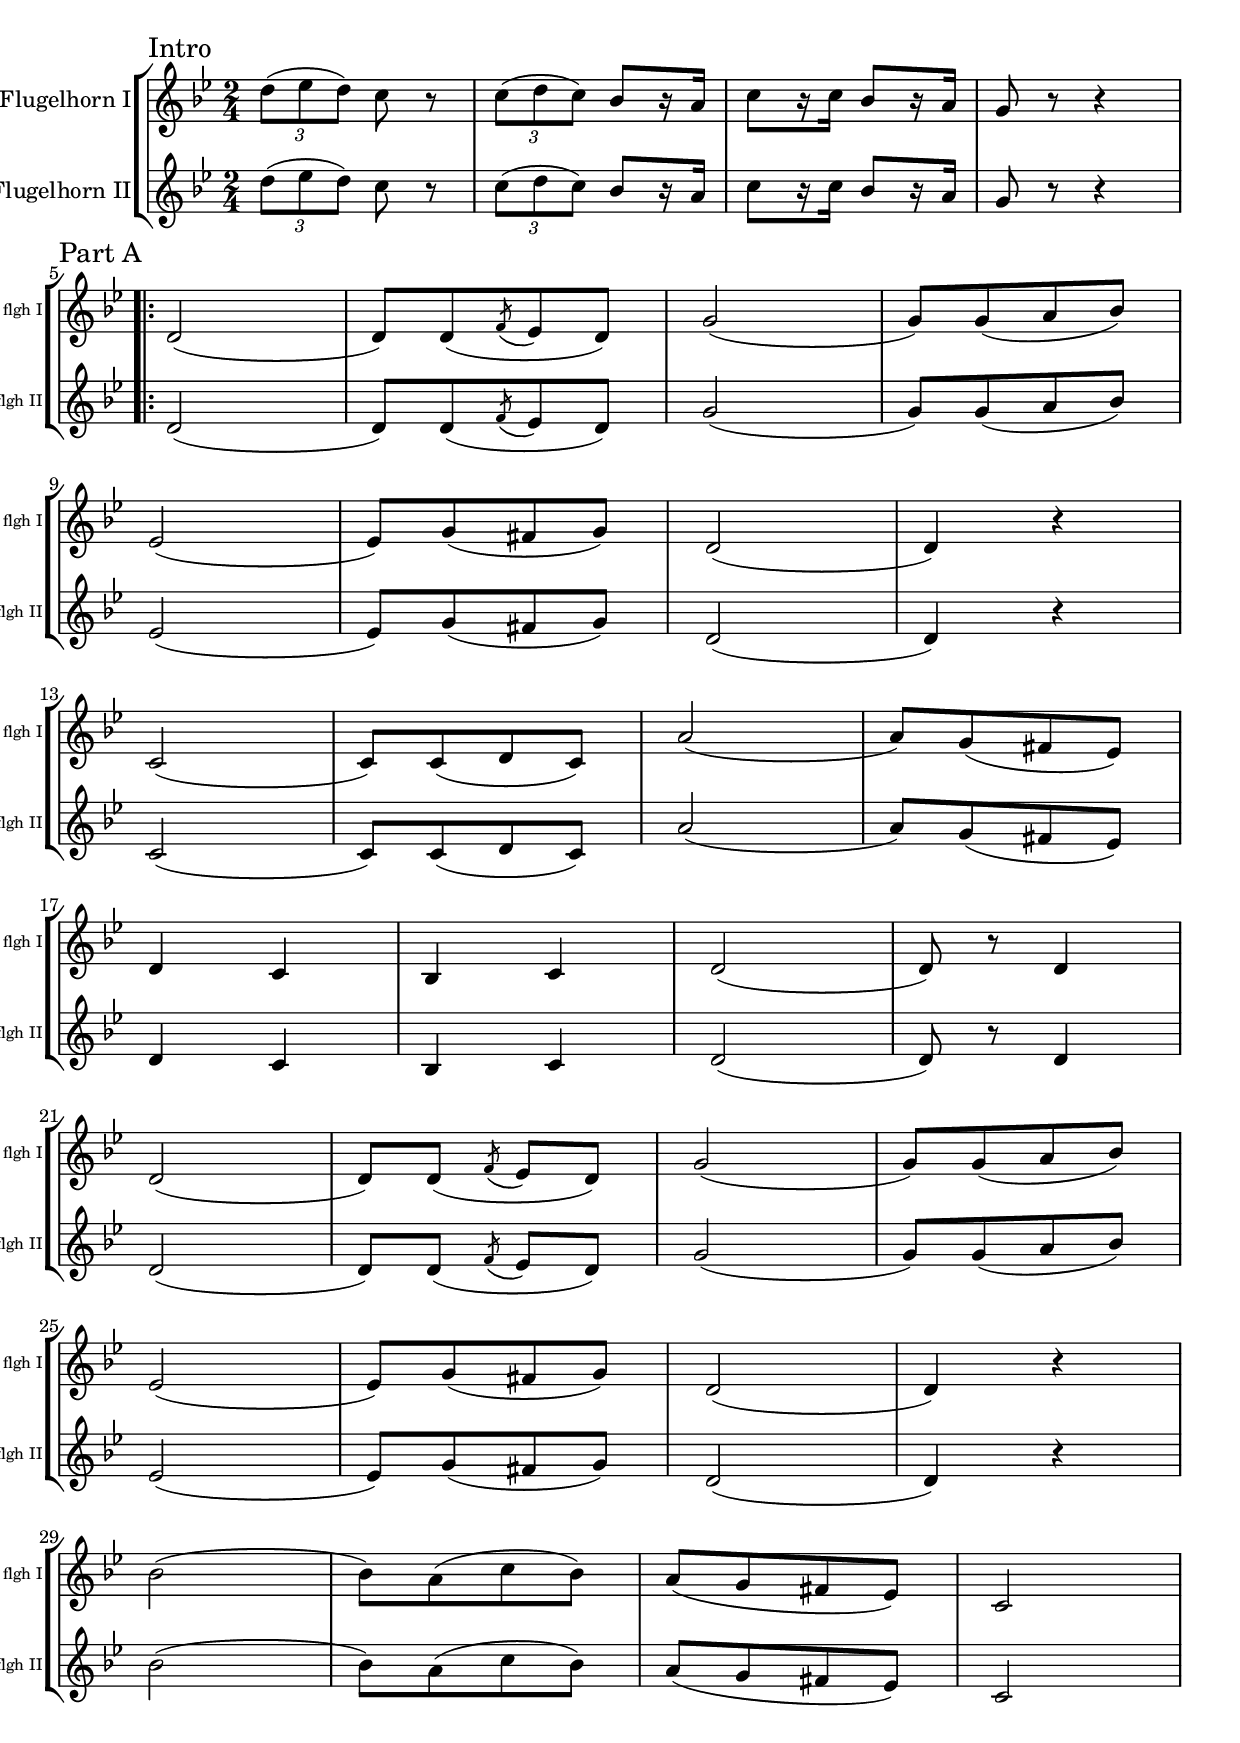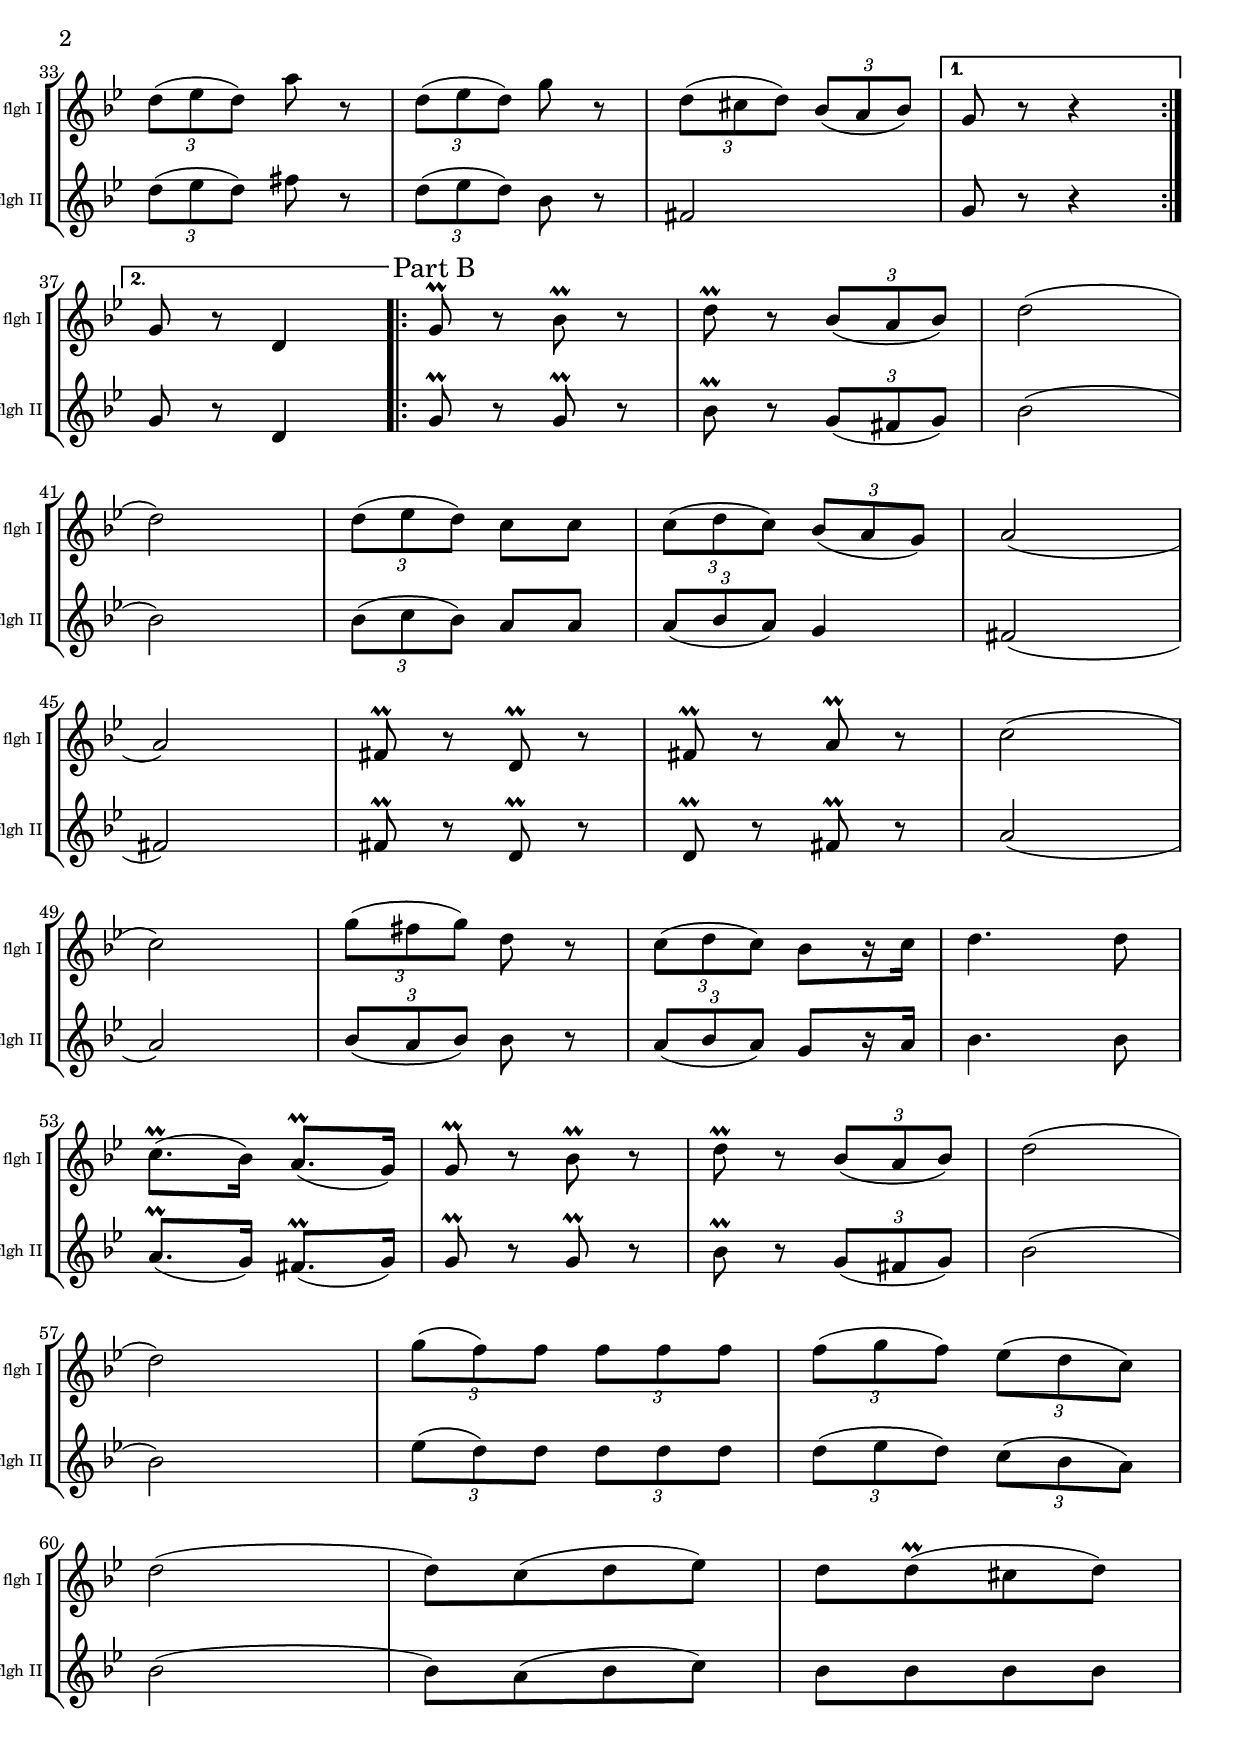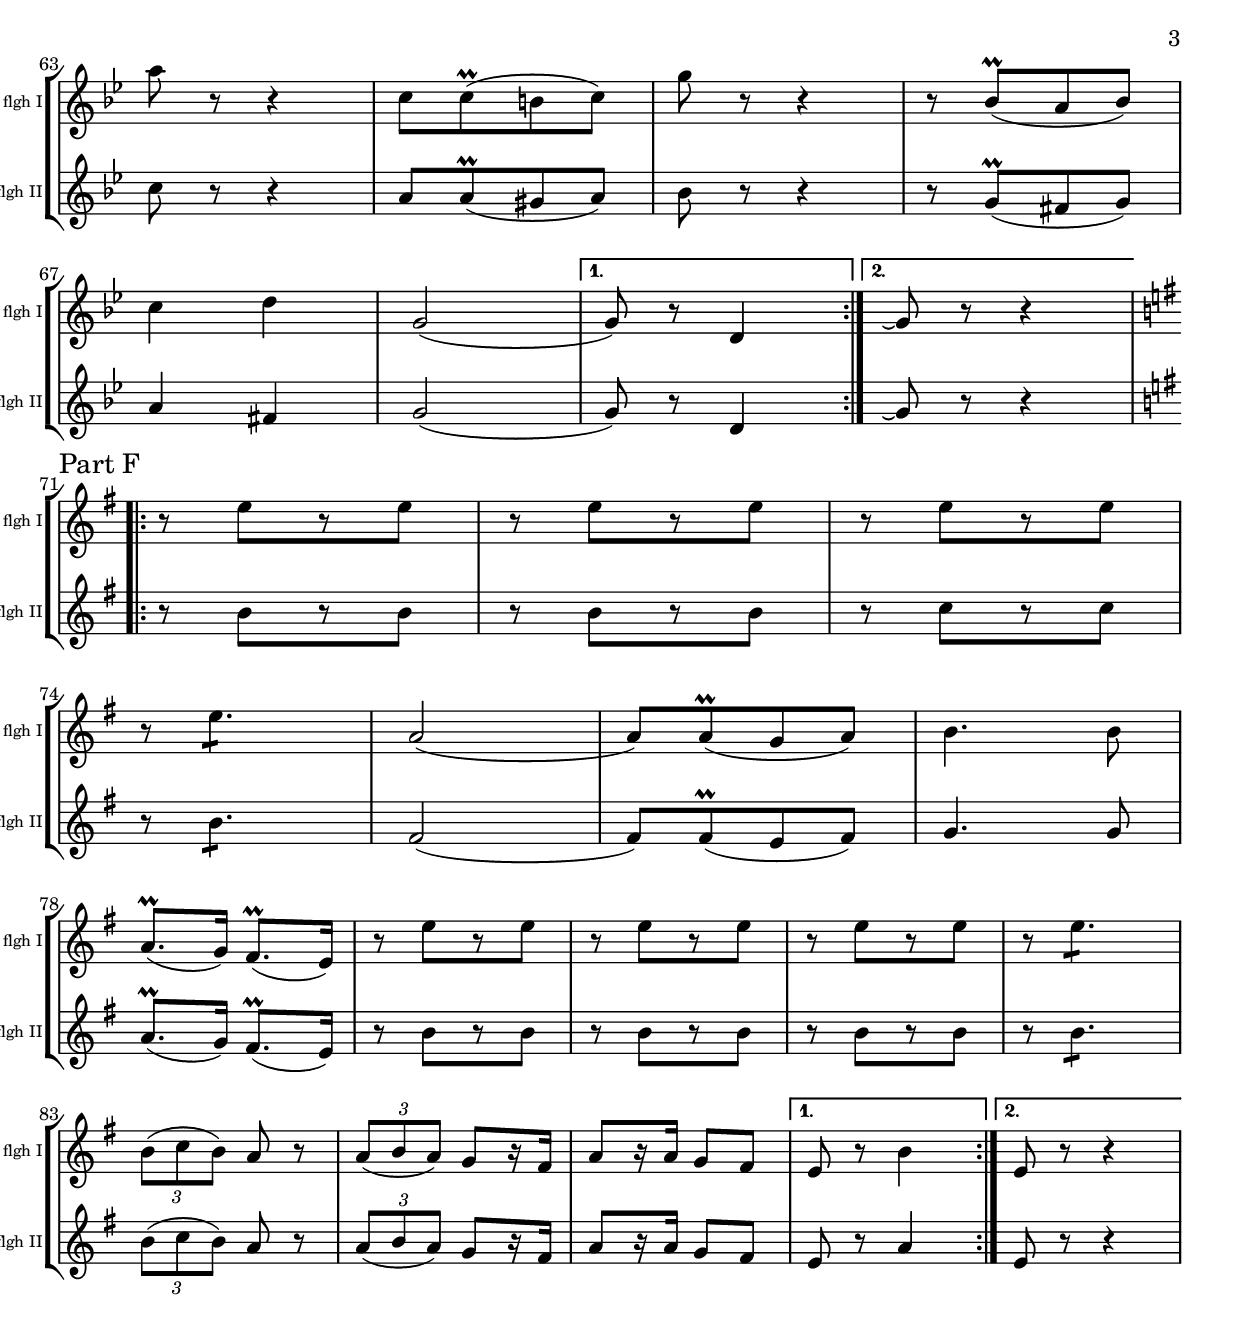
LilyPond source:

\version "2.24.0"

\include "helpers.ly"

flugehornA = {
  \key bes \major
  \sectionLabel "Intro"
  | \trl {d8( ees d)} c r8 | \trl {c( d c)} bes8[ r16 a16] | c8[ r16 c16] bes8[ r16 a16] | g8 r8 r4 \break

  \sectionLabel "Part A"
  \repeat volta 2 {
    | d2( | d8)[ d( \acc f ees d)] | g2( | g8)[ g( a bes)] \break
    | ees,2( | ees8)[ g( fis g)] | d2( | d4) r4 \break
    | c2( | c8)[ c( d c)] | a'2( | a8)[ g( fis ees)] \break
    | d4 c | bes c | d2( | d8) r8 d4 \break
    | d2( | d8)[ d]( \acc f ees[ d)] | g2( | g8)[ g( a bes)] \break
    | ees,2( | ees8)[ g( fis g)] | d2( | d4) r4 \break
    | bes'2( | bes8)[ a( c bes)] | a([ g fis ees)] | c2 \break

    | \tag #'flghI  { \trl {d'8( ees d)} a' r | \trl {d,( ees d)} g r | \trl {d( cis d)} \trl {bes( a bes)} }
      \tag #'flghII { \trl {d'8( ees d)} fis r | \trl {d( ees d)} bes r | fis2 }
  }
  \alternative {
    { g8 r8 r4 \break }
    { g8 r8 d4 }
  }
} % A part

flugehornB = {
  \sectionLabel "Part B"
  \repeat volta 2 {
    | g8\prall r bes\prall r | d\prall r \trl {bes( a bes)} | d2( \break
    | d2) | \trl {d8( ees d)} c[ c] | \trl { c( d c)} \trl {bes( a g)} | a2( \break
    | a2) | fis8\prall r d\prall r | fis\prall r a\prall r | c2( \break
    | c2) | \trl {g'8( fis g)} d r | \trl {c( d c)} bes[ r16 c16] | d4. d8 \break
    | c8.\prall([ bes16)] a8.\prall([ g16)] | g8\prall r bes\prall r | d\prall r \trl {bes( a bes)} | d2( \break
    | d2) | \trl {g8( f) f} \trl {f f f} | \trl {f( g f)} \trl {ees( d c)} \break
    | d2( | d8)[ c( d ees)] | d[ d\prall( cis d)] \break
    | a'8 r8 r4 | c,8[ c\prall( b c)] | g' r r4 | r8 bes,\prall([ a bes)] \break
    | c4 d4 | g,2(
  }
  \alternative {
    { g8) r d4 }
    { g8\repeatTie r8 r4 \break }
  }
} % B part

flugehornBII = {
  \sectionLabel "Part B"
  \repeat volta 2 {
    | g8\prall r g\prall r | bes\prall r \trl {g( fis g)} | bes2( \break
    | bes2) | \trl {bes8( c bes)} a[ a] | \trl { a( bes a)} g4 | fis2( \break
    | fis2) | fis8\prall r d\prall r | d\prall r fis\prall r | a2( \break
    | a2) | \trl {bes8( a bes)} bes r | \trl {a( bes a)} g[ r16 a16] | bes4. bes8 \break
    | a8.\prall([ g16)] fis8.\prall([ g16)] | g8\prall r g\prall r | bes\prall r \trl {g( fis g)} | bes2( \break
    | bes2) | \trl {ees8( d) d} \trl {d d d} | \trl {d( ees d)} \trl {c( bes a)} \break
    | bes2( | bes8)[ a( bes c)] | bes[ bes bes bes] \break
    | c8 r8 r4 | a8[ a\prall( gis a)] | bes r r4 | r8 g\prall([ fis g)] \break
    | a4 fis4 | g2(
  }
  \alternative {
    { g8) r d4 }
    { g8\repeatTie r8 r4 \break }
  }
} % B part

flugehornC = {
  \sectionLabel "Part C"
  \key ees \major
  \repeat volta 2 {
    | b2( | bes8)[ c( aes f)] | g2( | g2) \break
    | d'2( | d8)[ f( ees b)] | c2( | c8)[ c( d ees)] \break
    | f2 | \acc f8 ees([ d c b)] | ees2( | ees4) r4 \break

    | \tag #'flghI { \rpt 2 {\trl {d8( ees d)} g r} }
      \tag #'flghII { \rpt 2 {\trl {d8( ees d)} b r} }

    | \trl {d( es d)} \trl {c( b c)} \break
    | \trl {d( c b)} \trl {aes( g f)} | b2( | bes8)[ c( aes f)] \break
    | g2( | g) | d'( | d8)[ f( ees b)] \break
    | c2( | c2) | r8 c([ d ees)] | f2 \break
    | \acc f8 ees([ d c b)] | aes2 | \trl {d8( ees d)} c r \break
    | \trl {c( d c)} b[ r16 aes] | g2(
  }
  \alternative {
    { g8) r8 r4 }
    { g8\repeatTie r8 d'4 \break}
  }
} % C part

flugehornD = {
  \sectionLabel "Part D"
  \key bes \major
  \repeat volta 2 {
    | \rpt 3 { r8 d[ r d] } | r d4.:8 \break
    | d8[ f\prall( e f)] | g[ r16 f] ees!8.\prall[ d16] | c2( | c4) r4 \break
    | \rpt 3 { r8 c[ r c]} | r c4.:8 \break
    | c8[ c\prall( b c)] | d8.[ c16] bes!8.\prall([ a16)] | g2(
  }
  \alternative {
    { g8) r8 d'4 }
    { g,8 \repeatTie r8 r4 \break }
  }
} % D part

flugehornDII = {
  \sectionLabel "Part D"
  \key bes \major
  \repeat volta 2 {
    | \rpt 3 { r8 bes[ r bes] } | r bes4.:8 \break
    | bes8[ d\prall( cis d)] | b[ r16 d] c!8.\prall[ b16] | c2( | c4) r4 \break
    | \rpt 3 { r8 a[ r a]} | r a4.:8 \break
    | a8[ a\prall( gis a)] | bes!8.[ a16] g!8.\prall([ fis16)] | g2(
  }
  \alternative {
    { g8) r8 c4 }
    { g8 \repeatTie r8 r4 \break }
  }
} % D part

flugehornE = {
  \sectionLabel "Part E"
  \key g \major
  \repeat volta 2 {
    | d'2( | d8) r \trl {c( d c)} | b2( | b8)[ d,( g b)] \break
    | d4( e8.)[ d16]( | g8.)[ d16]( c8.)[ b16] | a2( | a8) r c4 \break
    | fis2( | fis8) r \trl {e( fis e)} | c2( | c8) r \trl {e( fis e)} \break
    | c8 r \trl {e( fis e)} | c8[ r16 e16] d8.[( cis16)] | d2( | d8)[ d,( g b)] \break
    | d2( | d8) r \trl {c( d c)} | b2( | b8)[ d,( g b)] \break
    | d4( e8.)[ d16]( | g8.)[ d16] c8.\prall( b16) | a2( | a8) r d,4 \break
    | c'2( | c8) r \trl {c( d c)} | b2( | b8) r \trl { b( c b) } \break
    | a8 r \trl {b( c b)} | a8[ r16 c16] b8.[( a16)] | g2(
  }
  \alternative {
    { g8)[ d( g b)] \break }
    { g8 \repeatTie r b4 }
  }
} % E part

flugehornEII = {
  \sectionLabel "Part E"
  \key g \major
  \repeat volta 2 {
    | b2( | b8) r \trl {a( b a)} | g2( | g8)[ d( g b)] \break
    | b4( c8.)[ b16]( | b8.)[ b16]( a8.)[ g16] | fis2( | fis8) r a4 \break
    | d2( | d8) r \trl {c( d c)} | a2( | a8) r \trl {c( d c)} \break
    | a8 r \trl {c( d c)} | a8[ r16 c16] b8.[( ais16)] | b2( | b8)[ d,( g b)] \break
    | b2( | b8) r \trl {a( b a)} | g2( | g8)[ d( g b)] \break
    | b4( c8.)[ b16]( | b8.)[ b16] a8.\prall([ g16)] | fis2( | fis8) r d4 \break
    | a'2( | a8) r \trl {a( b a)} | g2( | g8) r \trl { g( a g) } \break
    | fis8 r \trl {g( a g)} | fis8[ r16 a16] g8.[( fis16)] | g2(
  }
  \alternative {
    { g8)[ d( g b)] \break }
    { g8 \repeatTie r b4 }
  }
} % E part

flugehornF = {
  \sectionLabel "Part F"
  \key g \major
  \repeat volta 2 {
    | \rpt 3 { r8 e'[ r e]} \break
    | r e4.:8 | a,2( | a8)[ a\prall( g a)] | b4. b8 \break
    | a8.\prall([ g16)] fis8.\prall([ e16)] | \rpt 3 { r8 e'[ r e]} | r e4.:8 \break
    | \trl {b8( c b)} a r | \trl {a( b a)} g[ r16 fis] | a8[ r16 a] g8[ fis8]
  }
  \alternative {
    { e8 r b'4 }
    { e,8 r r4 }
  }
} % F part

flugehornFII = {
  \sectionLabel "Part F"
  \key g \major
  \repeat volta 2 {
    | \rpt 2 { r8 b[ r b]} | r8 c[ r c] \break
    | r b4.:8 | fis2( | fis8)[ fis\prall( e fis)] | g4. g8 \break
    | a8.\prall([ g16)] fis8.\prall([ e16)] | \rpt 3 { r8 b'[ r b]} | r b4.:8 \break
    | \trl {b8( c b)} a r | \trl {a( b a)} g[ r16 fis] | a8[ r16 a] g8[ fis8]
  }
  \alternative {
    { e8 r a4 }
    { e8 r r4 }
  }
}

flugehornINotes = {
  \clef treble
  \time 2/4
  \relative e'' {
    \keepWithTag #'flghI \flugehornA
    \flugehornB
    \flugehornF
  }
}

flugehornIINotes = {
  \clef treble
  \time 2/4
  \relative e'' {
    \keepWithTag #'flghII \flugehornA
    \flugehornBII
    \flugehornFII
  }
}

sgFlugelhorn = \new StaffGroup <<

  \new Staff \with {
    instrumentName = "Flugelhorn I"
    shortInstrumentName = \markup \teeny "flgh I"
  }
  \flugehornINotes

  \new Staff \with {
    instrumentName = "Flugelhorn II"
    shortInstrumentName = \markup \teeny "flgh II"
  }
  \flugehornIINotes

>>

\score {
  \sgFlugelhorn
}
